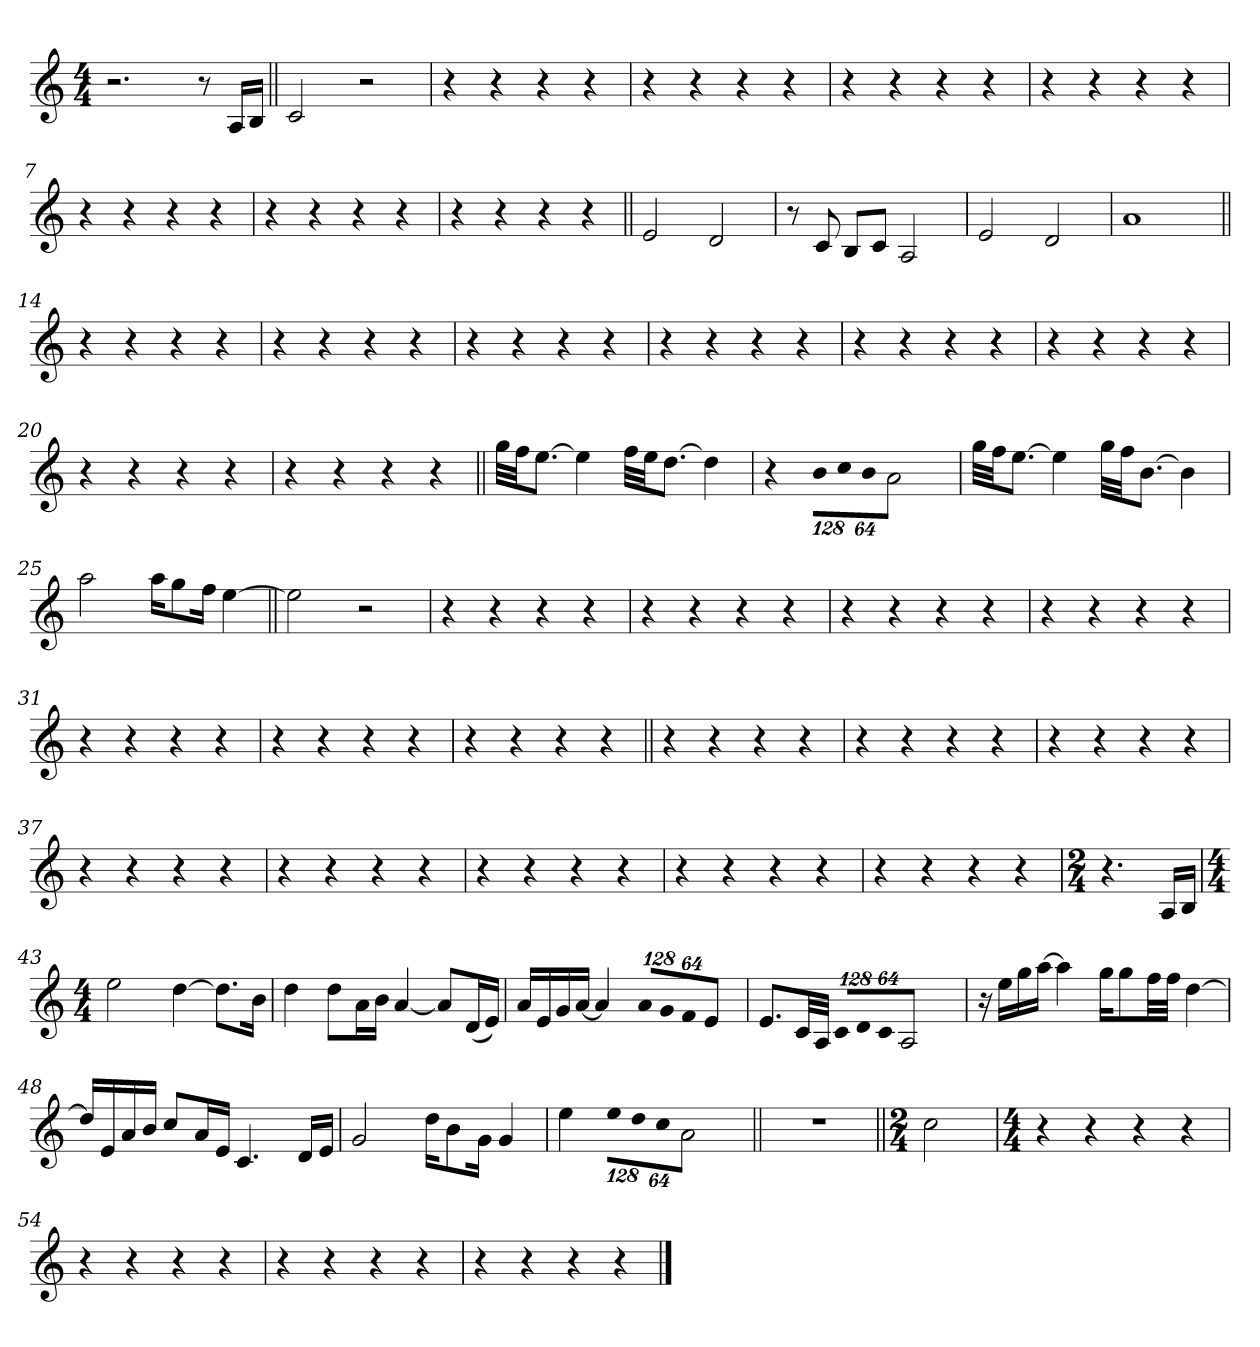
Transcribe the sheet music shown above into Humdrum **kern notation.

**kern
*part1
*staff1
!!LO:PB:g=z
*clefG2
*k[]
*C:
*M4/4
*MM58
=1
2.r
8r
16Ai/LL
16Bi/JJ
=2||
2ci/
2r
=3
4r
4r
4r
4r
=4
4r
4r
4r
4r
=5
4r
4r
4r
4r
=6
4r
4r
4r
4r
!!LO:LB:g=z
=7
4r
4r
4r
4r
=8
4r
4r
4r
4r
=9
4r
4r
4r
4r
=10||
2ei/
2di/
=11
8r
8ci/
8Bi/L
8ci/J
2Ai/
=12
2ei/
2di/
!!LO:LB:g=z
=13
1ai
=14||
4r
4r
4r
4r
=15
4r
4r
4r
4r
=16
4r
4r
4r
4r
=17
4r
4r
4r
4r
=18
4r
4r
4r
4r
!!LO:LB:g=z
=19
4r
4r
4r
4r
=20
4r
4r
4r
4r
=21
4r
4r
4r
4r
=22||
32ggi\LLL
32ffi\JJ
[>8.eei\J
4eei\]
32ffi\LLL
32eei\JJ
[>8.ddi\J
4ddi\]
=23
4r
*Xbrackettup
!LO:N:vis=8
1024%85bi\L
!LO:N:vis=8
1024%85cci\
!LO:N:vis=8
512%43bi\J
2ai/
!!LO:LB:g=z
=24
32ggi\LLL
32ffi\JJ
[>8.eei\J
4eei\]
32ggi\LLL
32ffi\JJ
[>8.bi\J
4bi\]
=25
2aai\
16aai\KL
8ggi\
16ffi\Jk
[>4eei\
=26||
2eei\]
2r
=27
4r
4r
4r
4r
=28
4r
4r
4r
4r
=29
4r
4r
4r
4r
!!LO:LB:g=z
=30
4r
4r
4r
4r
=31
4r
4r
4r
4r
=32
4r
4r
4r
4r
=33
4r
4r
4r
4r
=34||
4r
4r
4r
4r
=35
4r
4r
4r
4r
!!LO:LB:g=z
=36
4r
4r
4r
4r
=37
4r
4r
4r
4r
=38
4r
4r
4r
4r
=39
4r
4r
4r
4r
=40
4r
4r
4r
4r
=41
4r
4r
4r
4r
!!LO:LB:g=z
=42
*M2/4
4.r
16Ai/LL
16Bi/JJ
=43
*M4/4
2eei\
[>4ddi\
8.ddi\L]
16bi\Jk
=44
4ddi\
8ddi\L
16ai\L
16bi\JJ
[<4ai/
8ai/L]
(16di/L
16ei/JJ)
=45
16ai/LL
16ei/
16gi/
[<16ai/JJ
4ai/]
!LO:N:vis=8
1024%85ai/L
!LO:N:vis=8
1024%85gi/
!LO:N:vis=8
512%43fi/J
4ei/
=46
8.ei/L
32ci/LL
32Ai/JJJ
!LO:N:vis=8
1024%85ci/L
!LO:N:vis=8
1024%85di/
!LO:N:vis=8
512%43ci/J
2Ai/
!!LO:LB:g=z
=47
16r
16eei\LL
16ggi\
[>16aai\JJ
4aai\]
16ggi\KL
8ggi\
32ffi\LL
32ffi\JJJ
[>4ddi\
=48
16ddi/LL]
16ei/
16ai/
16bi/JJ
8cci/L
16ai/L
16ei/JJ
4.ci/
16di/LL
16ei/JJ
=49
2gi/
16ddi\KL
8bi\
16gi\Jk
4gi/
=50
4eei\
!LO:N:vis=8
1024%85eei\L
!LO:N:vis=8
1024%85ddi\
!LO:N:vis=8
512%43cci\J
2ai/
!!LO:LB:g=z
=51||
1r
=52||
*M2/4
2cci\
=53
*M4/4
4r
4r
4r
4r
=54
4r
4r
4r
4r
=55
4r
4r
4r
4r
=56
4r
4r
4r
4r
==
*-
